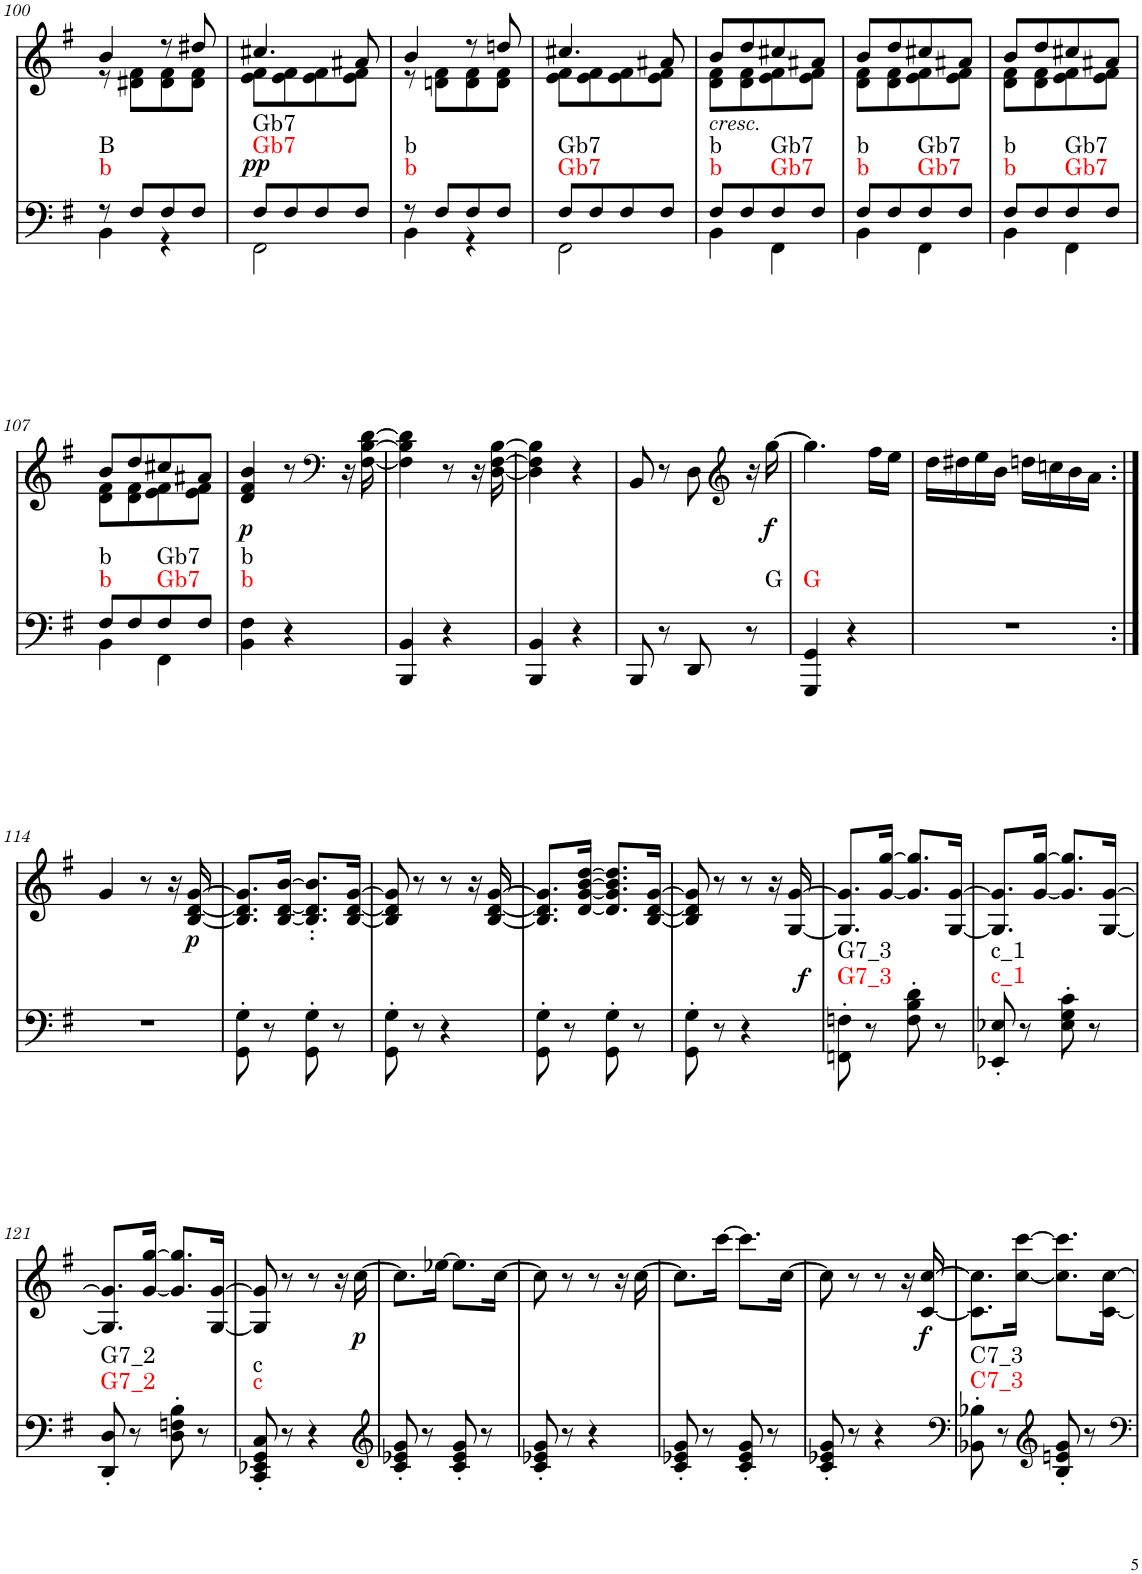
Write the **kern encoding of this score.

**kern	**dynam	**harte	**kern	**text	**dynam
*part2	*part2	*part2	*part1	*part1	*part1
*staff2	*staff2	*	*staff1	*staff1	*staff1
*I"piano	*	*	*I"piano	*	*
*I'Pno	*	*	*I'Pno	*	*
!!LO:PB:g=z
*clefF4	*	*	*clefG2	*	*
*k[f#]	*	*	*k[f#]	*	*
*G:	*	*	*G:	*	*
*M2/4	*	*	*M2/4	*	*
=100	=100	=100	=100	=100	=100
*^	*	*	*^	*	*
!	!	!	!LO:H:n=1:kt=b	!	!	!LO:LY:b	!
!	!	!	!LO:H:n=2:kt=B	!	!	!	!
8r	4BB\	.	N N	4b/	8r	<	.
8F#/L	.	.	.	.	8d#X\ 8f#\L	.	.
8F#/	4r	.	.	8r	8d#\ 8f#\	.	.
!	!	!	!	!	!	!LO:LY:b	!
8F#/J	.	.	.	8dd#X/	8d#\ 8f#\J	[	.
=101	=101	=101	=101	=101	=101	=101	=101
!	!	!LO:DY:a	!LO:H:n=1:kt=Gb7	!	!	!LO:LY:b	!
!	!	!	!LO:H:n=2:kt=Gb7	!	!	!	!
8F#/L	2FF#\	pp	N N	4.cc#X/	8e\ 8f#\L	>	.
8F#/	.	.	.	.	8e\ 8f#\	.	.
8F#/	.	.	.	.	8e\ 8f#\	.	.
!	!	!	!	!	!	!LO:LY:b	!
8F#/J	.	.	.	8a#X/	8e\ 8f#\J	]	.
=102	=102	=102	=102	=102	=102	=102	=102
!	!	!	!LO:H:n=1:kt=b	!	!	!LO:LY:b	!
!	!	!	!LO:H:n=2:kt=b	!	!	!	!
8r	4BB\	.	N N	4b/	8r	pp	.
8F#/L	.	.	.	.	8dn\ 8f#\L	.	.
8F#/	4r	.	.	8r	8d\ 8f#\	.	.
8F#/J	.	.	.	8ddn/	8d\ 8f#\J	.	.
=103	=103	=103	=103	=103	=103	=103	=103
!	!	!	!LO:H:n=1:kt=Gb7	!	!	!	!
!	!	!	!LO:H:n=2:kt=Gb7	!	!	!	!
8F#/L	2FF#\	.	N N	4.cc#X/	8e\ 8f#\L	.	.
8F#/	.	.	.	.	8e\ 8f#\	.	.
8F#/	.	.	.	.	8e\ 8f#\	.	.
8F#/J	.	.	.	8a#X/	8e\ 8f#\J	.	.
=104	=104	=104	=104	=104	=104	=104	=104
!	!	!	!LO:H:n=1:kt=b	!LO:TX:b:i:t=cresc.	!	!	!
!	!	!	!LO:H:n=2:kt=b	!	!	!	!
8F#/L	4BB\	.	N N	8b/L	8d\ 8f#\L	.	.
8F#/	.	.	.	8dd/	8d\ 8f#\	.	.
!	!	!	!LO:H:n=1:kt=Gb7	!	!	!	!
!	!	!	!LO:H:n=2:kt=Gb7	!	!	!	!
8F#/	4FF#\	.	N N	8cc#X/	8e\ 8f#\	.	.
8F#/J	.	.	.	8a#X/J	8e\ 8f#\J	.	.
=105	=105	=105	=105	=105	=105	=105	=105
!	!	!	!LO:H:n=1:kt=b	!	!	!	!
!	!	!	!LO:H:n=2:kt=b	!	!	!	!
8F#/L	4BB\	.	N N	8b/L	8d\ 8f#\L	.	.
8F#/	.	.	.	8dd/	8d\ 8f#\	.	.
!	!	!	!LO:H:n=1:kt=Gb7	!	!	!	!
!	!	!	!LO:H:n=2:kt=Gb7	!	!	!	!
8F#/	4FF#\	.	N N	8cc#X/	8e\ 8f#\	.	.
8F#/J	.	.	.	8a#X/J	8e\ 8f#\J	.	.
=106	=106	=106	=106	=106	=106	=106	=106
!	!	!	!LO:H:n=1:kt=b	!	!	!	!
!	!	!	!LO:H:n=2:kt=b	!	!	!	!
8F#/L	4BB\	.	N N	8b/L	8d\ 8f#\L	.	.
8F#/	.	.	.	8dd/	8d\ 8f#\	.	.
!	!	!	!LO:H:n=1:kt=Gb7	!	!	!	!
!	!	!	!LO:H:n=2:kt=Gb7	!	!	!	!
8F#/	4FF#\	.	N N	8cc#X/	8e\ 8f#\	.	.
8F#/J	.	.	.	8a#X/J	8e\ 8f#\J	.	.
!!LO:LB:g=z	!!
=107	=107	=107	=107	=107	=107	=107	=107
!	!	!	!LO:H:n=1:kt=b	!	!	!	!
!	!	!	!LO:H:n=2:kt=b	!	!	!	!
8F#/L	4BB\	.	N N	8b/L	8d\ 8f#\L	.	.
8F#/	.	.	.	8dd/	8d\ 8f#\	.	.
!	!	!	!LO:H:n=1:kt=Gb7	!	!	!	!
!	!	!	!LO:H:n=2:kt=Gb7	!	!	!	!
8F#/	4FF#\	.	N N	8cc#X/	8e\ 8f#\	.	.
8F#/J	.	.	.	8a#X/J	8e\ 8f#\J	.	.
*v	*v	*	*	*	*	*	*
=108	=108	=108	=108	=108	=108	=108
!	!	!LO:H:n=1:kt=b	!	!	!LO:LY:b	!LO:DY:b
!	!	!LO:H:n=2:kt=b	!	!	!	!
*	*	*	*v	*v	*	*
4BB\ 4F#\	.	N N	4d/ 4f#/ 4b/	p	p
4r	.	.	8r	.	.
*	*	*	*clefF4	*	*
.	.	.	16r	.	.
.	.	.	[16F#\ [16B\ [16d\	.	.
=109	=109	=109	=109	=109	=109
4BBB/ 4BB/	.	.	4F#\] 4B\] 4d\]	.	.
4r	.	.	8r	.	.
.	.	.	16r	.	.
.	.	.	[16D\ [16F#\ [16B\	.	.
=110	=110	=110	=110	=110	=110
4BBB/ 4BB/	.	.	4D\] 4F#\] 4B\]	.	.
4r	.	.	4r	.	.
=111	=111	=111	=111	=111	=111
8BBB/	.	.	8BB/	.	.
8r	.	.	8r	.	.
8DD/	.	.	8D\	.	.
*	*	*	*clefG2	*	*
!	!	!LO:H:kt=G	!	!	!
8r	.	N	16r	.	.
!	!	!	!	!LO:LY:b	!LO:DY:b
.	.	.	[16gg\	f	f
=112	=112	=112	=112	=112	=112
!	!	!LO:H:kt=G	!	!	!
4GGG/ 4GG/	.	N	4.gg\]	.	.
4r	.	.	.	.	.
.	.	.	16ff#\LL	.	.
.	.	.	16ee\JJ	.	.
=113	=113	=113	=113	=113	=113
2r	.	.	16dd\LL	.	.
.	.	.	16dd#X\	.	.
.	.	.	16ee\	.	.
.	.	.	16b\JJ	.	.
.	.	.	16ddn\LL	.	.
.	.	.	16ccn\	.	.
.	.	.	16b\	.	.
.	.	.	16a\JJ	.	.
!!LO:LB:g=z
=114:|!	=114:|!	=114:|!	=114:|!	=114:|!	=114:|!
2r	.	.	4g/	.	.
.	.	.	8r	.	.
.	.	.	16r	.	.
!	!	!	!	!LO:LY:b	!LO:DY:b
.	.	.	[16B/ [16d/ [16g/	p	p
=115	=115	=115	=115	=115	=115
8GG\' 8G\'	.	.	8.B/] 8.d/] 8.g/]L	.	.
8r	.	.	.	.	.
.	.	.	[16B/ [16d/ [16b/Jk	.	.
8GG\' 8G\'	.	.	8.B/]' 8.d/]' 8.b/]'L	.	.
8r	.	.	.	.	.
.	.	.	[16B/ [16d/ [16g/Jk	.	.
=116	=116	=116	=116	=116	=116
8GG\' 8G\'	.	.	8B/] 8d/] 8g/]	.	.
8r	.	.	8r	.	.
4r	.	.	8r	.	.
.	.	.	16r	.	.
.	.	.	[16B/ [16d/ [16g/	.	.
=117	=117	=117	=117	=117	=117
8GG\' 8G\'	.	.	8.B/] 8.d/] 8.g/]L	.	.
8r	.	.	.	.	.
.	.	.	[16d/ [16g/ [16b/ [16dd/Jk	.	.
8GG\' 8G\'	.	.	8.d/] 8.g/] 8.b/] 8.dd/]L	.	.
8r	.	.	.	.	.
.	.	.	[16B/ [16d/ [16g/Jk	.	.
=118	=118	=118	=118	=118	=118
8GG\' 8G\'	.	.	8B/] 8d/] 8g/]	.	.
8r	.	.	8r	.	.
!	!LO:DY:a	!	!	!	!
4r	f	.	8r	.	.
.	.	.	16r	.	.
!	!	!	!	!LO:LY:b	!
.	.	.	[16G/ [16g/	f	.
=119	=119	=119	=119	=119	=119
!	!	!LO:H:n=1:kt=G7_3	!	!	!
!	!	!LO:H:n=2:kt=G7_3	!	!	!
8FFn\' 8Fn\'	.	N N	8.G/] 8.g/]L	.	.
8r	.	.	.	.	.
.	.	.	[16g/ [16gg/Jk	.	.
8F\' 8B\' 8d\'	.	.	8.g/] 8.gg/]L	.	.
8r	.	.	.	.	.
.	.	.	[16G/ [16g/Jk	.	.
=120	=120	=120	=120	=120	=120
!	!	!LO:H:n=1:kt=c_1	!	!	!
!	!	!LO:H:n=2:kt=c_1	!	!	!
8EE-X/' 8E-X/'	.	N N	8.G/] 8.g/]L	.	.
8r	.	.	.	.	.
.	.	.	[16g/ [16gg/Jk	.	.
8E-\' 8G\' 8c\'	.	.	8.g/] 8.gg/]L	.	.
8r	.	.	.	.	.
.	.	.	[16G/ [16g/Jk	.	.
!!LO:LB:g=z
=121	=121	=121	=121	=121	=121
!	!	!LO:H:n=1:kt=G7_2	!	!	!
!	!	!LO:H:n=2:kt=G7_2	!	!	!
8DD/' 8D/'	.	N N	8.G/] 8.g/]L	.	.
8r	.	.	.	.	.
.	.	.	[16g/ [16gg/Jk	.	.
8D\' 8Fn\' 8B\'	.	.	8.g/] 8.gg/]L	.	.
8r	.	.	.	.	.
.	.	.	[16G/ [16g/Jk	.	.
=122	=122	=122	=122	=122	=122
!	!	!LO:H:n=1:kt=c	!	!	!
!	!	!LO:H:n=2:kt=c	!	!	!
8CC/' 8EE-X/' 8GG/' 8C/'	.	N N	8G/] 8g/]	.	.
8r	.	.	8r	.	.
4r	.	.	8r	.	.
.	.	.	16r	.	.
!	!	!	!	!LO:LY:b	!LO:DY:b
.	.	.	[16cc\	p	p
=123	=123	=123	=123	=123	=123
*clefG2	*	*	*	*	*
8c/' 8e-X/' 8g/'	.	.	8.cc\L]	.	.
8r	.	.	.	.	.
.	.	.	[16ee-X\Jk	.	.
8c/' 8e-/' 8g/'	.	.	8.ee-\L]	.	.
8r	.	.	.	.	.
.	.	.	[16cc\Jk	.	.
=124	=124	=124	=124	=124	=124
8c/' 8e-X/' 8g/'	.	.	8cc\]	.	.
8r	.	.	8r	.	.
4r	.	.	8r	.	.
.	.	.	16r	.	.
.	.	.	[16cc\	.	.
=125	=125	=125	=125	=125	=125
8c/' 8e-X/' 8g/'	.	.	8.cc\L]	.	.
8r	.	.	.	.	.
.	.	.	[16ccc\Jk	.	.
8c/' 8e-/' 8g/'	.	.	8.ccc\L]	.	.
8r	.	.	.	.	.
.	.	.	[16cc\Jk	.	.
=126	=126	=126	=126	=126	=126
8c/' 8e-X/' 8g/'	.	.	8cc\]	.	.
8r	.	.	8r	.	.
4r	.	.	8r	.	.
.	.	.	16r	.	.
!	!	!	!	!LO:LY:b	!LO:DY:b
.	.	.	[16c/ [16cc/	f	f
=127	=127	=127	=127	=127	=127
*clefF4	*	*	*	*	*
!	!	!LO:H:n=1:kt=C7_3	!	!	!
!	!	!LO:H:n=2:kt=C7_3	!	!	!
8BB-X\' 8B-X\'	.	N N	8.c\] 8.cc\]L	.	.
8r	.	.	.	.	.
.	.	.	[16cc\ [16ccc\Jk	.	.
*clefG2	*	*	*	*	*
8B-/' 8en/' 8g/'	.	.	8.cc\] 8.ccc\]L	.	.
8r	.	.	.	.	.
.	.	.	[16c\ [16cc\Jk	.	.
=	=	=	=	=	=
*-	*-	*-	*-	*-	*-
